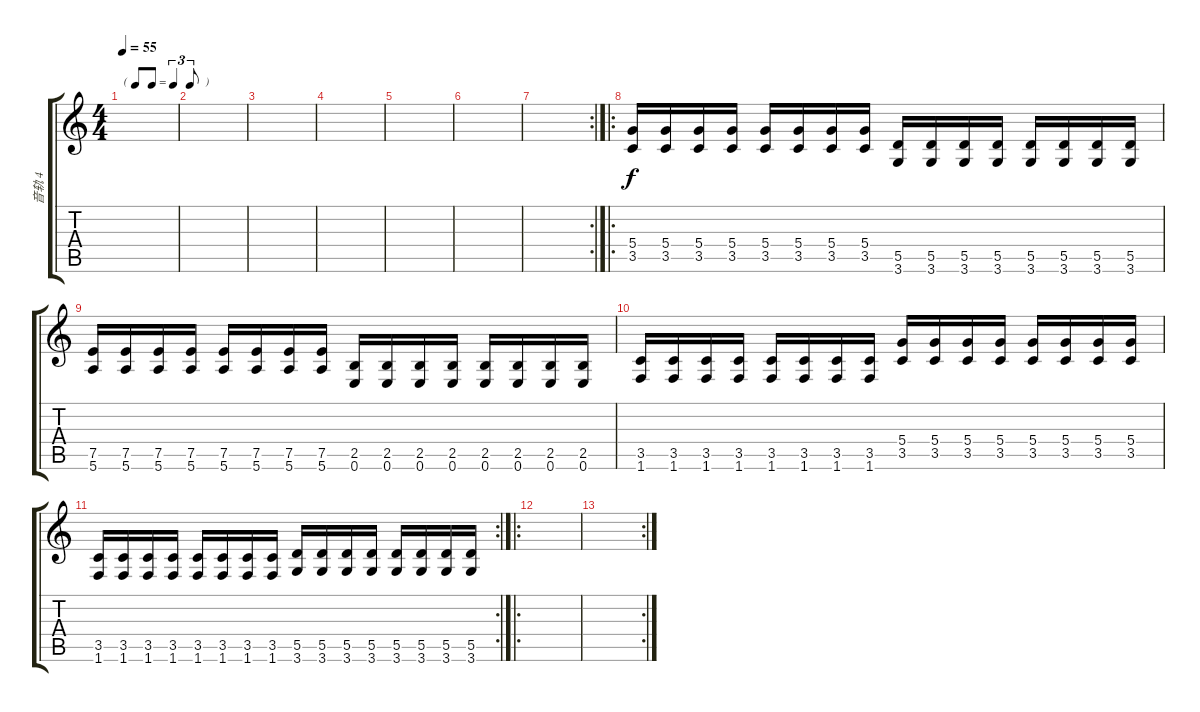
\track ("音轨 4" "音轨 4") {instrument distortionguitar}
\staff {score tabs}
\tuning (E4 B3 G3 D3 A2 E2) {hide}
\ts (4 4)
\tf triplet8th
\tempo 55
\clef g2
\ks c
|
|
|
|
|
|
\rc 2
|
\ro
(5.4 3.5).16 (5.4 3.5).16 (5.4 3.5).16 (5.4 3.5).16 (5.4 3.5).16 (5.4 3.5).16 (5.4 3.5).16 (5.4 3.5).16 (5.5 3.6).16 (5.5 3.6).16 (5.5 3.6).16 (5.5 3.6).16 (5.5 3.6).16 (5.5 3.6).16 (5.5 3.6).16 (5.5 3.6).16 |
(7.5 5.6).16 (7.5 5.6).16 (7.5 5.6).16 (7.5 5.6).16 (7.5 5.6).16 (7.5 5.6).16 (7.5 5.6).16 (7.5 5.6).16 (2.5 0.6).16 (2.5 0.6).16 (2.5 0.6).16 (2.5 0.6).16 (2.5 0.6).16 (2.5 0.6).16 (2.5 0.6).16 (2.5 0.6).16 |
(3.5 1.6).16 (3.5 1.6).16 (3.5 1.6).16 (3.5 1.6).16 (3.5 1.6).16 (3.5 1.6).16 (3.5 1.6).16 (3.5 1.6).16 (5.4 3.5).16 (5.4 3.5).16 (5.4 3.5).16 (5.4 3.5).16 (5.4 3.5).16 (5.4 3.5).16 (5.4 3.5).16 (5.4 3.5).16 |
\rc 2
(3.5 1.6).16 (3.5 1.6).16 (3.5 1.6).16 (3.5 1.6).16 (3.5 1.6).16 (3.5 1.6).16 (3.5 1.6).16 (3.5 1.6).16 (5.5 3.6).16 (5.5 3.6).16 (5.5 3.6).16 (5.5 3.6).16 (5.5 3.6).16 (5.5 3.6).16 (5.5 3.6).16 (5.5 3.6).16 |
\ro
|
\rc 2
